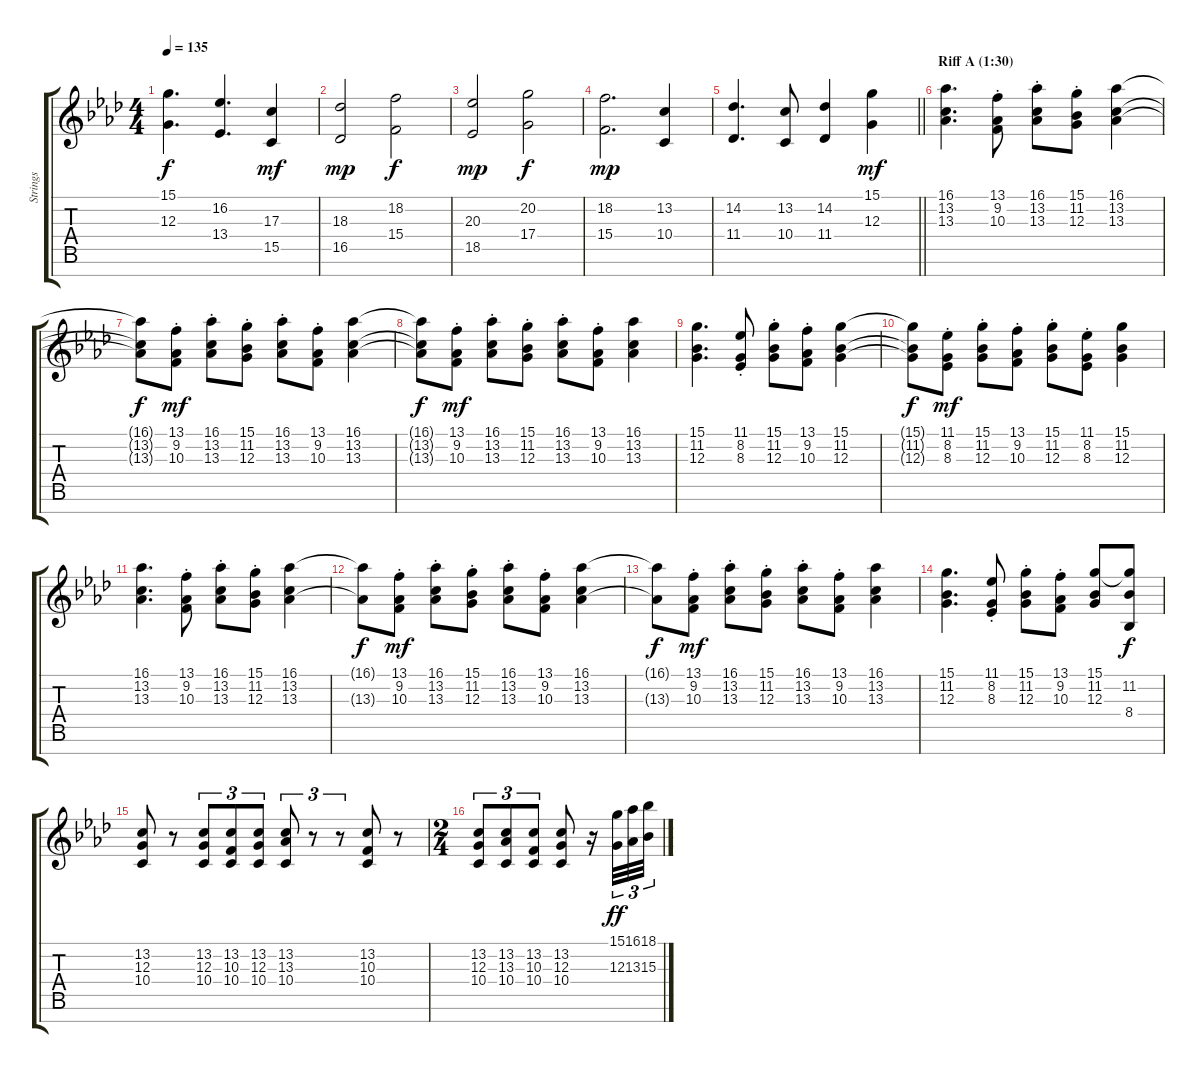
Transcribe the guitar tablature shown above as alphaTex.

\track ("Strings" "Strings") {instrument stringensemble1}
\staff {score tabs}
\tuning (E4 B3 G3 D3 A2 E2 B1) {hide}
\ts (4 4)
\tempo 135
\clef g2
\ks fminor
(15.1 12.3).4{d dy f} (16.2 13.4).4{d} (17.3 15.5).4{dy mf} |
(18.3 16.5).2{dy mp} (18.2 15.4).2{dy f} |
(20.3 18.5).2{dy mp} (20.2 17.4).2{dy f} |
(18.2 15.4).2{d dy mp} (13.2 10.4).4 |
\barLineRight lightlight
(14.2 11.4).4{d} (13.2 10.4).8 (14.2 11.4).4 (15.1 12.3).4{dy mf} |
\section ("" "Riff A (1:30)")
(16.1 13.2 13.3).4{d balance 5} (13.1{st} 9.2{st} 10.3{st}).8 (16.1{st} 13.2{st} 13.3{st}).8 (15.1{st} 11.2{st} 12.3{st}).8 (16.1 13.2 13.3).4 |
(16.1{t} 13.2{t} 13.3{t}).8{dy f} (13.1{st} 9.2{st} 10.3{st}).8{dy mf} (16.1{st} 13.2{st} 13.3{st}).8 (15.1{st} 11.2{st} 12.3{st}).8 (16.1{st} 13.2{st} 13.3{st}).8 (13.1{st} 9.2{st} 10.3{st}).8 (16.1 13.2 13.3).4 |
(16.1{t} 13.2{t} 13.3{t}).8{dy f} (13.1{st} 9.2{st} 10.3{st}).8{dy mf} (16.1{st} 13.2{st} 13.3{st}).8 (15.1{st} 11.2{st} 12.3{st}).8 (16.1{st} 13.2{st} 13.3{st}).8 (13.1{st} 9.2{st} 10.3{st}).8 (16.1 13.2 13.3).4 |
(15.1 11.2 12.3).4{d} (11.1{st} 8.2{st} 8.3{st}).8 (15.1{st} 11.2{st} 12.3{st}).8 (13.1{st} 9.2{st} 10.3{st}).8 (15.1 11.2 12.3).4 |
(15.1{t} 11.2{t} 12.3{t}).8{dy f} (11.1{st} 8.2{st} 8.3).8{dy mf} (15.1{st} 11.2{st} 12.3).8 (13.1{st} 9.2{st} 10.3).8 (15.1{st} 11.2{st} 12.3).8 (11.1{st} 8.2{st} 8.3).8 (15.1 11.2 12.3).4 |
(16.1 13.2 13.3).4{d} (13.1{st} 9.2{st} 10.3{st}).8 (16.1{st} 13.2{st} 13.3{st}).8 (15.1{st} 11.2{st} 12.3{st}).8 (16.1 13.2 13.3).4 |
(16.1{t} 13.3{t}).8{dy f} (13.1{st} 9.2{st} 10.3{st}).8{dy mf} (16.1{st} 13.2{st} 13.3{st}).8 (15.1{st} 11.2{st} 12.3{st}).8 (16.1{st} 13.2{st} 13.3{st}).8 (13.1{st} 9.2{st} 10.3{st}).8 (16.1 13.2 13.3).4 |
(16.1{t} 13.3{t}).8{dy f} (13.1{st} 9.2{st} 10.3{st}).8{dy mf} (16.1{st} 13.2{st} 13.3{st}).8 (15.1{st} 11.2{st} 12.3{st}).8 (16.1{st} 13.2{st} 13.3{st}).8 (13.1{st} 9.2{st} 10.3{st}).8 (16.1 13.2 13.3).4 |
(15.1 11.2 12.3).4{d} (11.1{st} 8.2{st} 8.3).8 (15.1{st} 11.2{st} 12.3).8 (13.1{st} 9.2{st} 10.3).8 (15.1 11.2 12.3).8 (15.1{t} 11.2 8.4).8{dy f} |
(13.2 12.3 10.4).8 r.8 (13.2 12.3 10.4).8{tu (3 2)} (13.2 10.3 10.4).8{tu (3 2)} (13.2 12.3 10.4).8{tu (3 2)} (13.2 13.3 10.4).8{tu (3 2)} r.8{tu (3 2)} r.8{tu (3 2)} (13.2 10.3 10.4).8 r.8 |
\ts (2 4)
(13.2 12.3 10.4).8{tu (3 2)} (13.2 13.3 10.4).8{tu (3 2)} (13.2 10.3 10.4).8{tu (3 2)} (13.2 12.3 10.4).8 r.16 (15.1 12.3).32{tu (3 2) dy ff} (16.1 13.3).32{tu (3 2)} (18.1 15.3).32{tu (3 2)}
